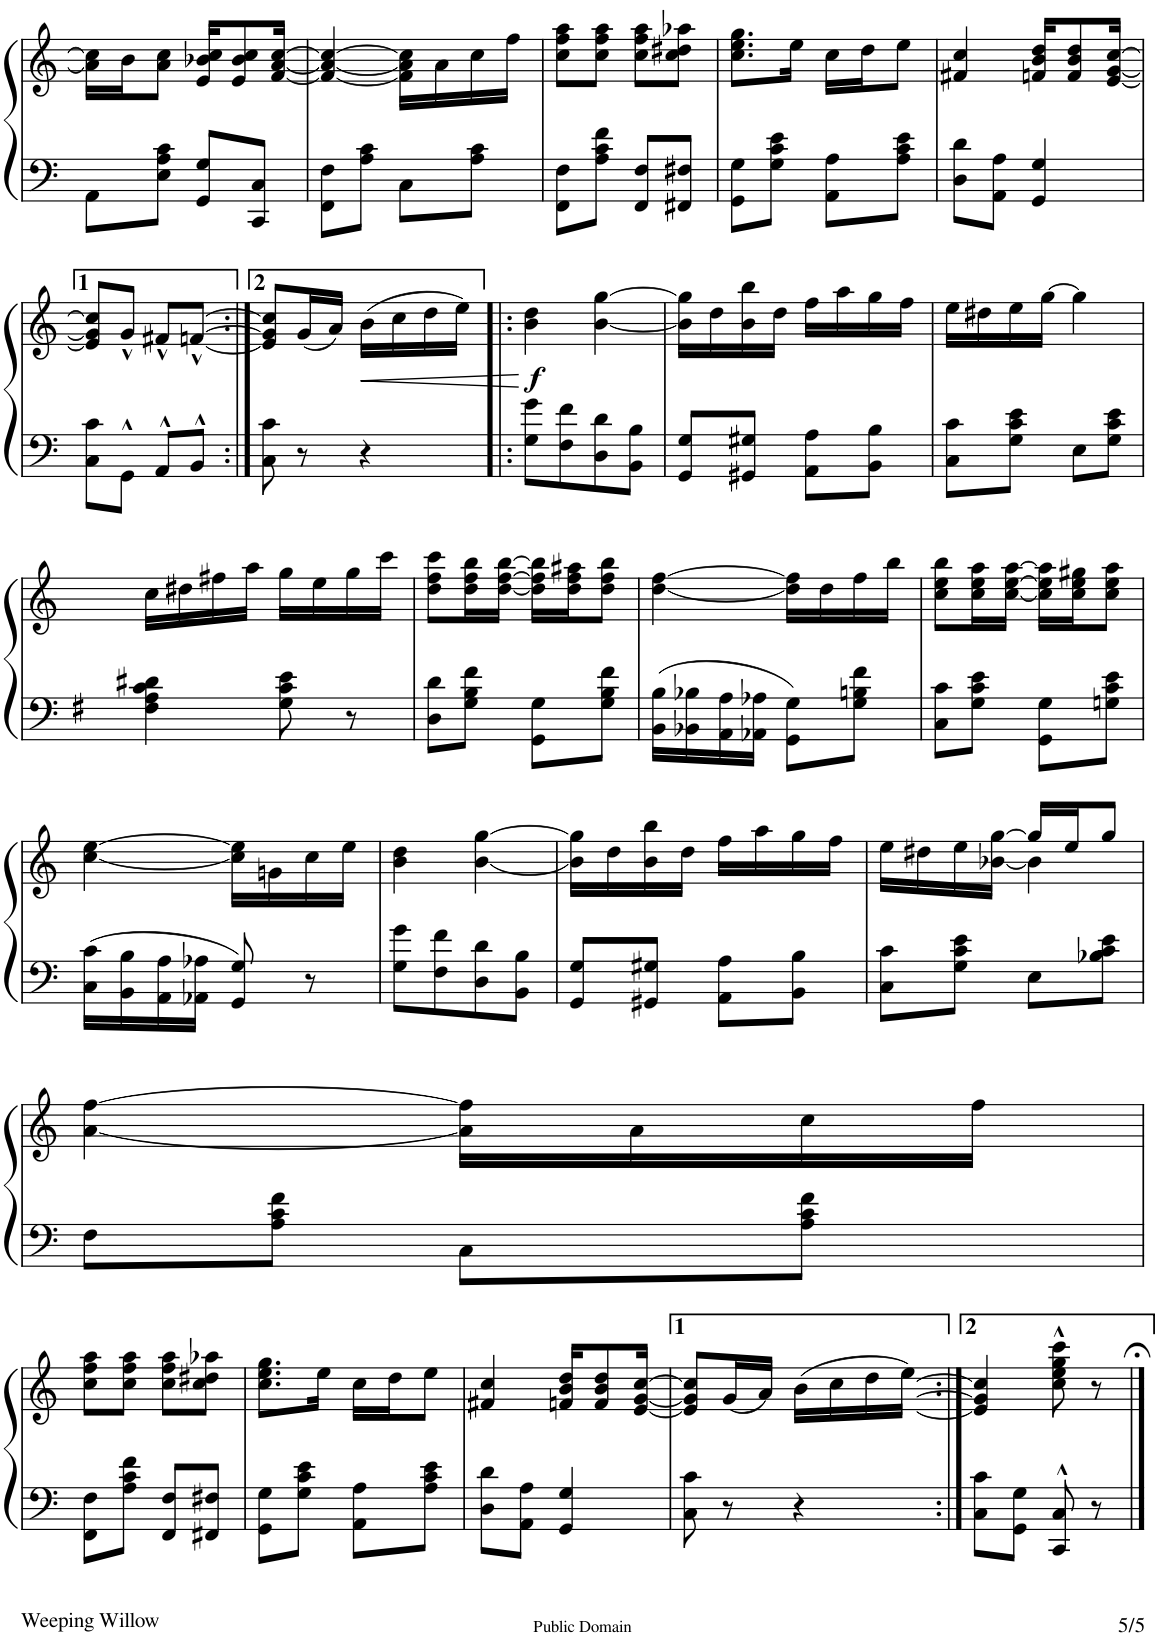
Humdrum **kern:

**kern	**kern	**dynam
*part1	*part1	*part1
*staff2	*staff1	*staff1/2
*I"Piano	*	*
*I'Pno.	*	*
!!LO:PB:g=z
*clefF4	*clefG2	*
*k[]	*k[]	*
*M2/4	*M2/4	*
=65	=65	=65
8AA\L	16a\] 16cc\]LL	.
.	16b\J	.
8E\ 8A\ 8c\J	8a\ 8cc\J	.
8GG/ 8G/L	16e/ 16b-X/ 16cc/KL	.
.	8e/ 8b-/ 8cc/	.
8CC/ 8C/J	.	.
.	[16f/ [16a/ [16cc/Jk	.
=66	=66	=66
8FF\ 8F\L	4f/_ 4a/_ 4cc/_	.
8A\ 8c\J	.	.
8C\L	16f\] 16a\] 16cc\]LL	.
.	16a\	.
8A\ 8c\J	16cc\	.
.	16ff\JJ	.
=67	=67	=67
8FF\ 8F\L	8cc\ 8ff\ 8aa\L	.
8A\ 8c\ 8f\J	8cc\ 8ff\ 8aa\J	.
8FF/ 8F/L	8cc\ 8ff\ 8aa\L	.
8FF#X/ 8F#X/J	8cc\ 8dd#X\ 8aa-X\J	.
=68	=68	=68
8GG\ 8G\L	8.cc\ 8.ee\ 8.gg\L	.
8G\ 8c\ 8e\J	.	.
.	16ee\Jk	.
8AA\ 8A\L	16cc\LL	.
.	16dd\J	.
8A\ 8c\ 8e\J	8ee\J	.
=69	=69	=69
8D\ 8d\L	4f#X/ 4cc/	.
8AA\ 8A\J	.	.
4GG/ 4G/	16fn/ 16b/ 16dd/KL	.
.	8f/ 8b/ 8dd/	.
.	[16e/ [16g/ [16cc/Jk	.
!!LO:LB:g=z
=70	=70	=70
*	*^	*
8C\ 8c\L	8e/] 8g/] 8cc/]L	4ryy	.
8GG^^\J	8g^^/J	.	.
8AA^^/L	8f#X^^/L	8ryy	.
8BB^^/J	8fn^^/J	[8e [8g [8cc	.
*	*v	*v	*
=71:|!	=71:|!	=71:|!
8C\ 8c\	8e/] 8g/] 8cc/]L	.
8r	(16g/L	.
.	16a/JJ)	.
!	!	!LO:HP:b
4r	(16b\LL	<
.	16cc\	.
.	16dd\	.
.	16ee\JJ)	.
.	.	[
=72!|:	=72!|:	=72!|:
!	!	!LO:DY:b
8G\ 8g\L	4b\ 4dd\	f
8F\ 8f\	.	.
8D\ 8d\	[4b\ [4gg\	.
8BB\ 8B\J	.	.
=73	=73	=73
8GG/ 8G/L	16b\] 16gg\]LL	.
.	16dd\	.
8GG#X/ 8G#X/J	16b\ 16bb\	.
.	16dd\JJ	.
8AA\ 8A\L	16ff\LL	.
.	16aa\	.
8BB\ 8B\J	16gg\	.
.	16ff\JJ	.
=74	=74	=74
8C\ 8c\L	16ee\LL	.
.	16dd#X\	.
8G\ 8c\ 8e\J	16ee\	.
.	[16gg\JJ	.
8E\L	4gg\]	.
8G\ 8c\ 8e\J	.	.
!!LO:LB:g=z
=75	=75	=75
4F#X\ 4A\ 4c\ 4d#X\	16cc\LL	.
.	16dd#X\	.
.	16ff#X\	.
.	16aa\JJ	.
8G\ 8c\ 8e\	16gg\LL	.
.	16ee\	.
8r	16gg\	.
.	16ccc\JJ	.
=76	=76	=76
8D\ 8d\L	8dd\ 8ff\ 8ccc\L	.
8G\ 8B\ 8f\J	16dd\ 16ff\ 16bb\L	.
.	[16dd\ [16ff\ [16bb\JJ	.
8GG\ 8G\L	16dd\] 16ff\] 16bb\]LL	.
.	16dd\ 16ff\ 16aa#X\J	.
8G\ 8B\ 8f\J	8dd\ 8ff\ 8bb\J	.
=77	=77	=77
16BB\ 16B\LL	[4dd\ [4ff\	.
16BB-X\ 16B-X\	.	.
16AA\ 16A\	.	.
16AA-X\ 16A-X\JJ	.	.
8GG\ 8G\L	16dd\] 16ff\]LL	.
.	16dd\	.
8G\ 8Bn\ 8f\J	16ff\	.
.	16bb\JJ	.
=78	=78	=78
8C\ 8c\L	8cc\ 8ee\ 8bb\L	.
8G\ 8c\ 8e\J	16cc\ 16ee\ 16aa\L	.
.	[16cc\ [16ee\ [16aa\JJ	.
8GG\ 8G\L	16cc\] 16ee\] 16aa\]LL	.
.	16cc\ 16ee\ 16gg#X\J	.
8Gn\ 8c\ 8e\J	8cc\ 8ee\ 8aa\J	.
!!LO:LB:g=z
=79	=79	=79
16C\ 16c\LL	[4cc\ [4ee\	.
16BB\ 16B\	.	.
16AA\ 16A\	.	.
16AA-X\ 16A-X\JJ	.	.
8GG/ 8G/	16cc\] 16ee\]LL	.
.	16gn\	.
8r	16cc\	.
.	16ee\JJ	.
=80	=80	=80
8G\ 8g\L	4b\ 4dd\	.
8F\ 8f\	.	.
8D\ 8d\	[4b\ [4gg\	.
8BB\ 8B\J	.	.
=81	=81	=81
8GG/ 8G/L	16b\] 16gg\]LL	.
.	16dd\	.
8GG#X/ 8G#X/J	16b\ 16bb\	.
.	16dd\JJ	.
8AA\ 8A\L	16ff\LL	.
.	16aa\	.
8BB\ 8B\J	16gg\	.
.	16ff\JJ	.
=82	=82	=82
*	*^	*
8C\ 8c\L	16ee\LL	4ryy	.
.	16dd#X\	.	.
8G\ 8c\ 8e\J	16ee\	.	.
.	[16b-X\ [16gg\JJ	.	.
8E\L	16gg/LL]	4b-\]	.
.	16ee/J	.	.
8B-X\ 8c\ 8e\J	8gg/J	.	.
*	*v	*v	*
!!LO:LB:g=z
=83	=83	=83
8F\L	[4a\ [4ff\	.
8A\ 8c\ 8f\J	.	.
8C\L	16a\] 16ff\]LL	.
.	16a\	.
8A\ 8c\ 8f\J	16cc\	.
.	16ff\JJ	.
!!LO:LB:g=z
=84	=84	=84
8FF\ 8F\L	8cc\ 8ff\ 8aa\L	.
8A\ 8c\ 8f\J	8cc\ 8ff\ 8aa\J	.
8FF/ 8F/L	8cc\ 8ff\ 8aa\L	.
8FF#X/ 8F#X/J	8cc\ 8dd#X\ 8aa-X\J	.
=85	=85	=85
8GG\ 8G\L	8.cc\ 8.ee\ 8.gg\L	.
8G\ 8c\ 8e\J	.	.
.	16ee\Jk	.
8AA\ 8A\L	16cc\LL	.
.	16dd\J	.
8A\ 8c\ 8e\J	8ee\J	.
=86	=86	=86
8D\ 8d\L	4f#X/ 4cc/	.
8AA\ 8A\J	.	.
4GG/ 4G/	16fn/ 16b/ 16dd/KL	.
.	8f/ 8b/ 8dd/	.
.	[16e/ [16g/ [16cc/Jk	.
=87	=87	=87
*	*^	*
8C\ 8c\	8e/] 8g/] 8cc/]L	4ryy	.
8r	(16g/L	.	.
.	16a/JJ)	.	.
4r	(16b\LL	8ryy	.
.	16cc\	.	.
.	16dd\	16ryy	.
.	16ee\JJ)	[16e [16g [16cc	.
*	*v	*v	*
=88:|!	=88:|!	=88:|!
8C\ 8c\L	4e/] 4g/] 4cc/]	.
8GG\ 8G\J	.	.
8CC/^^ 8C/^^	8cc\^^ 8ee\^^ 8gg\^^ 8ccc\^^	.
8r	8r	.
==	==	==
*-	*-	*-
